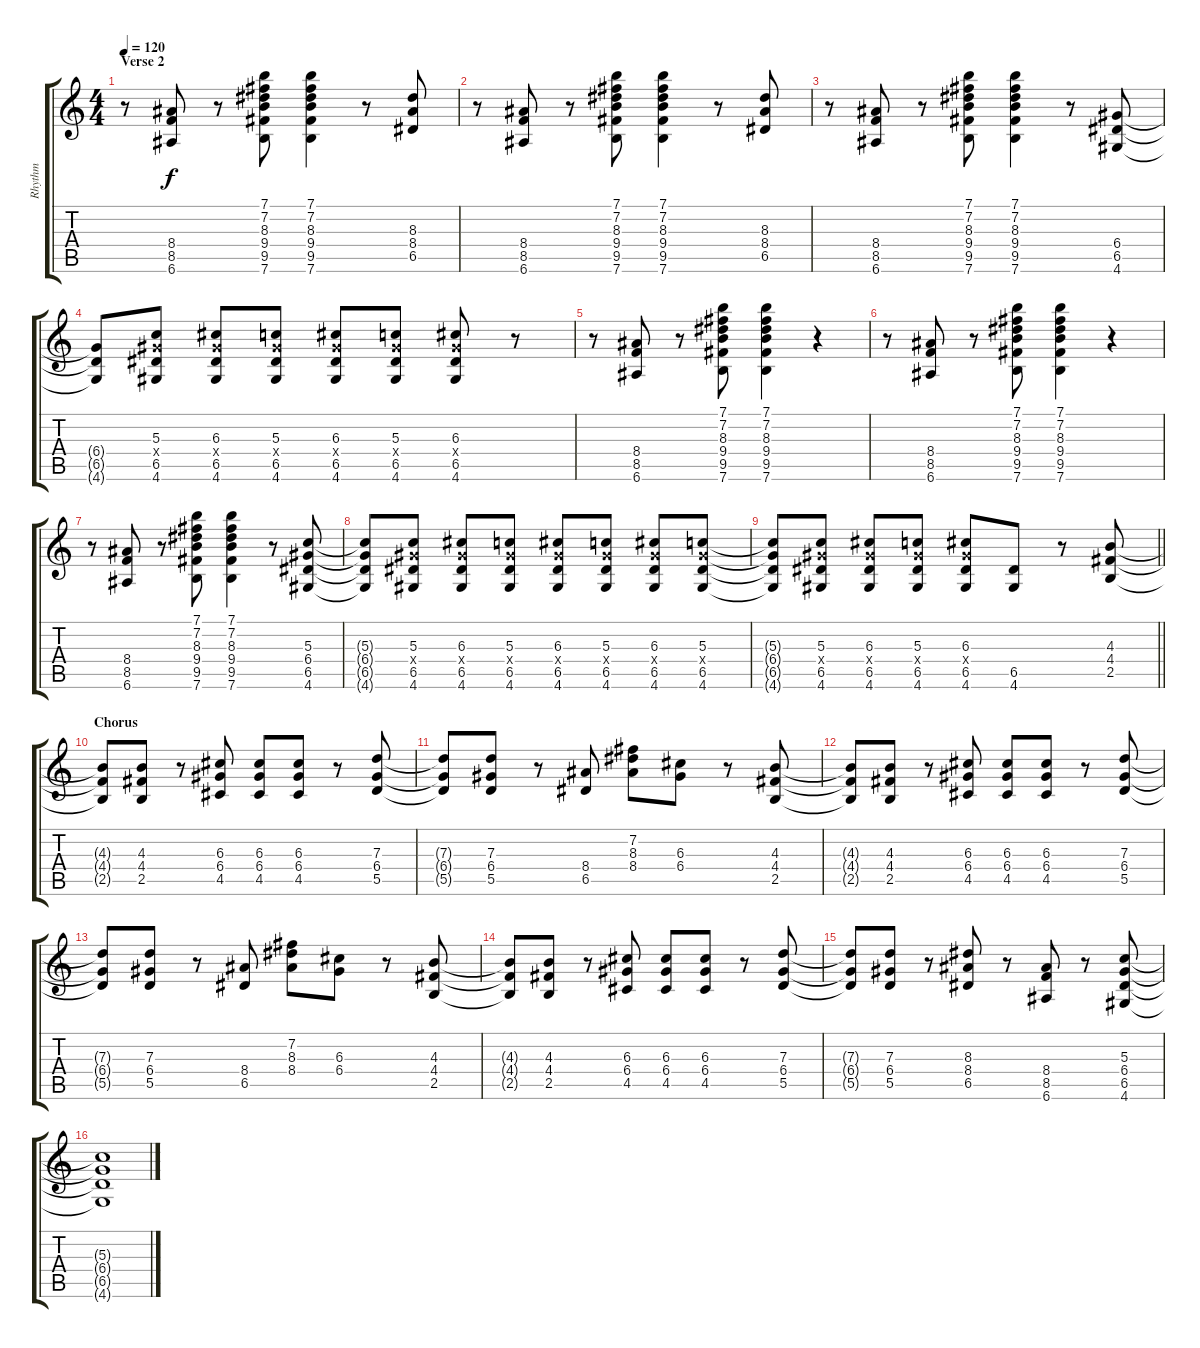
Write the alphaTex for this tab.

\track ("Rhythm" "Rhythm") {instrument overdrivenguitar}
\staff {score tabs}
\tuning (E4 B3 G3 D3 A2 E2) {hide}
\ts (4 4)
\section ("" "Verse 2")
\tempo 120
\clef g2
\ks c
r.8{dy f} (8.4 8.5 6.6).8 r.8 (7.1 7.2 8.3 9.4 9.5 7.6).8 (7.1 7.2 8.3 9.4 9.5 7.6).4 r.8 (8.3 8.4 6.5).8 |
r.8 (8.4 8.5 6.6).8 r.8 (7.1 7.2 8.3 9.4 9.5 7.6).8 (7.1 7.2 8.3 9.4 9.5 7.6).4 r.8 (8.3 8.4 6.5).8 |
r.8 (8.4 8.5 6.6).8 r.8 (7.1 7.2 8.3 9.4 9.5 7.6).8 (7.1 7.2 8.3 9.4 9.5 7.6).4 r.8 (6.4 6.5 4.6).8 |
(6.4{t} 6.5{t} 4.6{t}).8 (5.3 6.4{x} 6.5 4.6).8 (6.3 6.4{x} 6.5 4.6).8 (5.3 6.4{x} 6.5 4.6).8 (6.3 6.4{x} 6.5 4.6).8 (5.3 6.4{x} 6.5 4.6).8 (6.3 6.4{x} 6.5 4.6).8 r.8 |
r.8 (8.4 8.5 6.6).8 r.8 (7.1 7.2 8.3 9.4 9.5 7.6).8 (7.1 7.2 8.3 9.4 9.5 7.6).4 r.4 |
r.8 (8.4 8.5 6.6).8 r.8 (7.1 7.2 8.3 9.4 9.5 7.6).8 (7.1 7.2 8.3 9.4 9.5 7.6).4 r.4 |
r.8 (8.4 8.5 6.6).8 r.8 (7.1 7.2 8.3 9.4 9.5 7.6).8 (7.1 7.2 8.3 9.4 9.5 7.6).4 r.8 (5.3 6.4 6.5 4.6).8 |
(5.3{t} 6.4{t} 6.5{t} 4.6{t}).8 (5.3 6.4{x} 6.5 4.6).8 (6.3 6.4{x} 6.5 4.6).8 (5.3 6.4{x} 6.5 4.6).8 (6.3 6.4{x} 6.5 4.6).8 (5.3 6.4{x} 6.5 4.6).8 (6.3 6.4{x} 6.5 4.6).8 (5.3 6.4{x} 6.5 4.6).8 |
\barLineRight lightlight
(5.3{t} 6.4{t} 6.5{t} 4.6{t}).8 (5.3 6.4{x} 6.5 4.6).8 (6.3 6.4{x} 6.5 4.6).8 (5.3 6.4{x} 6.5 4.6).8 (6.3 6.4{x} 6.5 4.6).8 (6.5 4.6).8 r.8 (4.3 4.4 2.5).8 |
\section ("" "Chorus")
(4.3{t} 4.4{t} 2.5{t}).8 (4.3 4.4 2.5).8 r.8 (6.3 6.4 4.5).8 (6.3 6.4 4.5).8 (6.3 6.4 4.5).8 r.8 (7.3 6.4 5.5).8 |
(7.3{t} 6.4{t} 5.5{t}).8 (7.3 6.4 5.5).8 r.8 (8.4 6.5).8 (7.2 8.3 8.4).8 (6.3 6.4).8 r.8 (4.3 4.4 2.5).8 |
(4.3{t} 4.4{t} 2.5{t}).8 (4.3 4.4 2.5).8 r.8 (6.3 6.4 4.5).8 (6.3 6.4 4.5).8 (6.3 6.4 4.5).8 r.8 (7.3 6.4 5.5).8 |
(7.3{t} 6.4{t} 5.5{t}).8 (7.3 6.4 5.5).8 r.8 (8.4 6.5).8 (7.2 8.3 8.4).8 (6.3 6.4).8 r.8 (4.3 4.4 2.5).8 |
(4.3{t} 4.4{t} 2.5{t}).8 (4.3 4.4 2.5).8 r.8 (6.3 6.4 4.5).8 (6.3 6.4 4.5).8 (6.3 6.4 4.5).8 r.8 (7.3 6.4 5.5).8 |
(7.3{t} 6.4{t} 5.5{t}).8 (7.3 6.4 5.5).8 r.8 (8.3 8.4 6.5).8 r.8 (8.4 8.5 6.6).8 r.8 (5.3 6.4 6.5 4.6).8 |
(5.3{t} 6.4{t} 6.5{t} 4.6{t}).1
